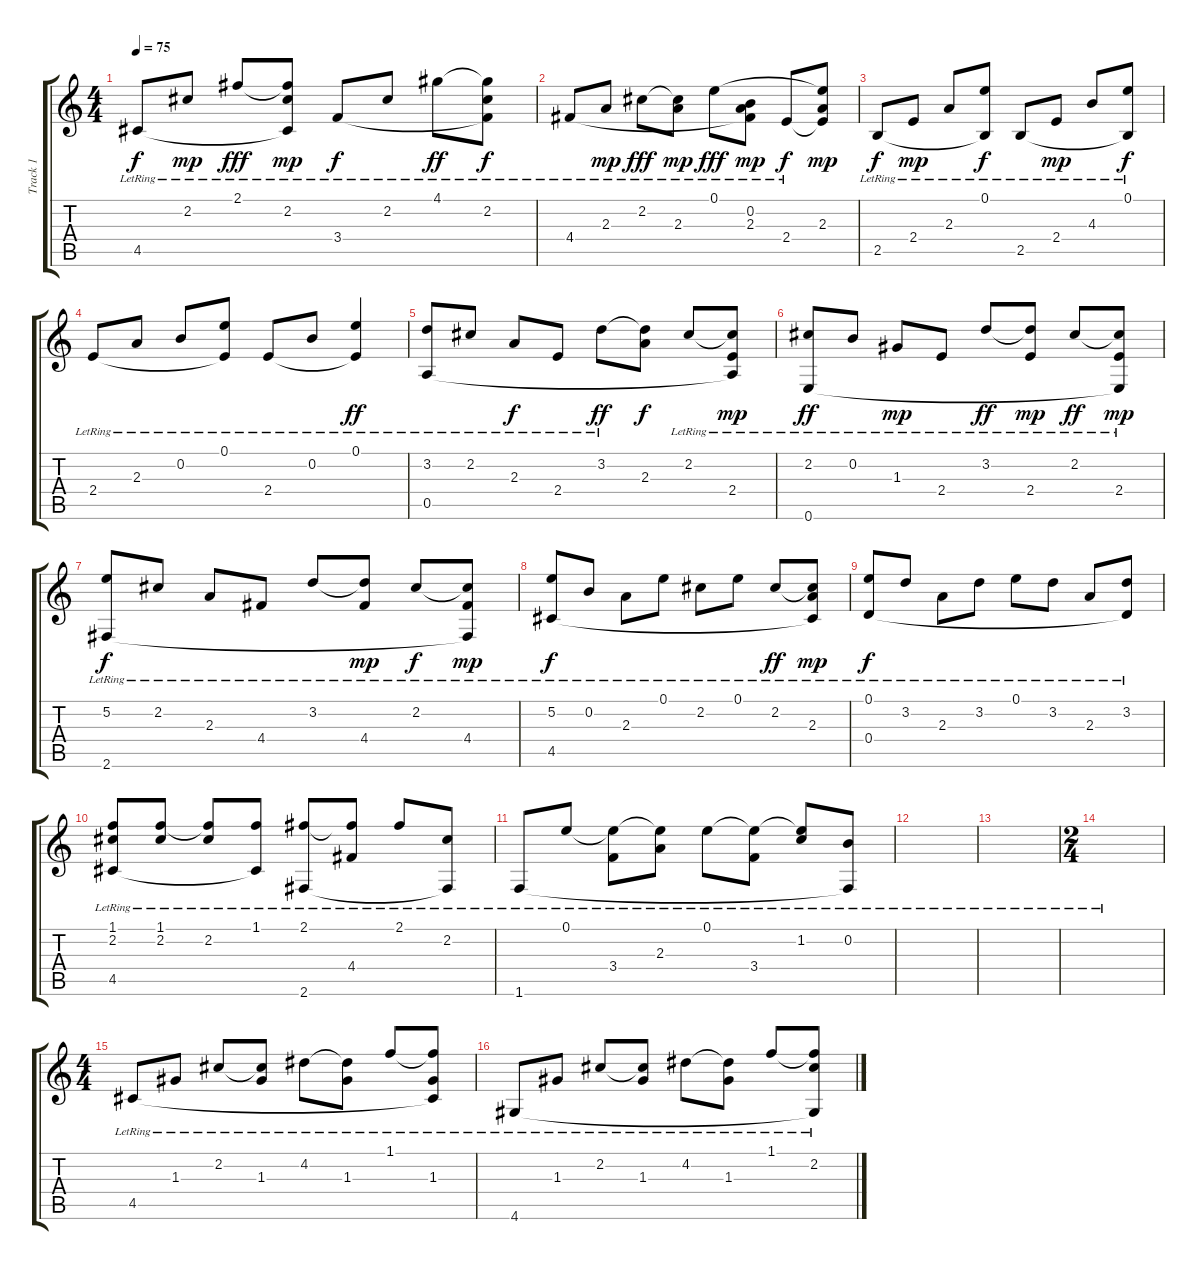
\track ("Track 1" "Track 1") {instrument electricguitarclean}
\staff {score tabs}
\tuning (E4 B3 G3 D3 A2 E2) {hide}
\ts (4 4)
\tempo 75
\clef g2
\ks c
4.5{lr}.8{dy f} 2.2{lr}.8{dy mp} 2.1{lr}.8{dy fff} (2.1{t} 2.2{lr} 4.5{t}).8{dy mp} 3.4{lr}.8{dy f} 2.2{lr}.8 4.1{lr}.8{dy ff} (4.1{t} 2.2{lr} 3.4{t}).8{dy f} |
4.4{lr}.8 2.3{lr}.8{dy mp} 2.2{lr}.8{dy fff} (2.2{t} 2.3{lr}).8{dy mp} 0.1{lr}.8{dy fff} (0.2{lr} 2.3{lr} 4.4{t}).8{dy mp} 2.4{lr}.8{dy f} (0.1{t} 2.3 2.4{t}).8{dy mp} |
2.5{lr}.8{dy f} 2.4{lr}.8{dy mp} 2.3{lr}.8 (0.1{lr} 2.5{t}).8{dy f} 2.5{lr}.8 2.4{lr}.8{dy mp} 4.3{lr}.8 (0.1{lr} 2.5{t}).8{dy f} |
2.4{lr}.8 2.3{lr}.8 0.2{lr}.8 (0.1{lr} 2.4{t}).8 2.4{lr}.8 0.2{lr}.8 (0.1{lr} 2.4{t}).4{dy ff} |
(3.2{lr} 0.5{lr}).8 2.2{lr}.8 2.3{lr}.8{dy f} 2.4{lr}.8 3.2{lr}.8{dy ff} (3.2{t} 2.3).8{dy f} 2.2{lr}.8 (2.2{t} 2.4{lr} 0.5{t}).8{dy mp} |
(2.2{lr} 0.6{lr}).8{dy ff} 0.2{lr}.8 1.3{lr}.8{dy mp} 2.4{lr}.8 3.2{lr}.8{dy ff} (3.2{t} 2.4{lr}).8{dy mp} 2.2{lr}.8{dy ff} (2.2{t} 2.4{lr} 0.6{t}).8{dy mp} |
(5.2{lr} 2.6{lr}).8{dy f} 2.2{lr}.8 2.3{lr}.8 4.4{lr}.8 3.2{lr}.8 (3.2{t} 4.4{lr}).8{dy mp} 2.2{lr}.8{dy f} (2.2{t} 4.4{lr} 2.6{t}).8{dy mp} |
(5.2{lr} 4.5{lr}).8{dy f} 0.2{lr}.8 2.3{lr}.8 0.1{lr}.8 2.2{lr}.8 0.1{lr}.8 2.2{lr}.8{dy ff} (2.2{t} 2.3{lr} 4.5{t}).8{dy mp} |
(0.1{lr} 0.4{lr}).8{dy f} 3.2{lr}.8 2.3{lr}.8 3.2{lr}.8 0.1{lr}.8 3.2{lr}.8 2.3{lr}.8 (3.2{lr} 0.4{t}).8 |
(1.1{lr} 2.2{lr} 4.5{lr}).8 (1.1{lr} 2.2{lr}).8 (1.1{t} 2.2{lr}).8 (1.1{lr} 4.5{t}).8 (2.1{lr} 2.6{lr}).8 (2.1{t} 4.4{lr}).8 2.1{lr}.8 (2.2{lr} 2.6{t}).8 |
1.6{lr}.8 0.1{lr}.8 (0.1{t} 3.4{lr}).8 (0.1{t} 2.3{lr}).8 0.1{lr}.8 (0.1{t} 3.4{lr}).8 (0.1{t} 1.2{lr}).8 (0.2{lr} 1.6{t}).8 |
|
|
\ts (2 4)
|
\ts (4 4)
4.5{lr}.8 1.3{lr}.8 2.2{lr}.8 (2.2{t} 1.3{lr}).8 4.2{lr}.8 (4.2{t} 1.3{lr}).8 1.1{lr}.8 (1.1{t} 1.3{lr} 4.5{t}).8 |
4.6{lr}.8 1.3{lr}.8 2.2{lr}.8 (2.2{t} 1.3{lr}).8 4.2{lr}.8 (4.2{t} 1.3{lr}).8 1.1{lr}.8 (1.1{t} 2.2{lr} 4.6{t}).8
